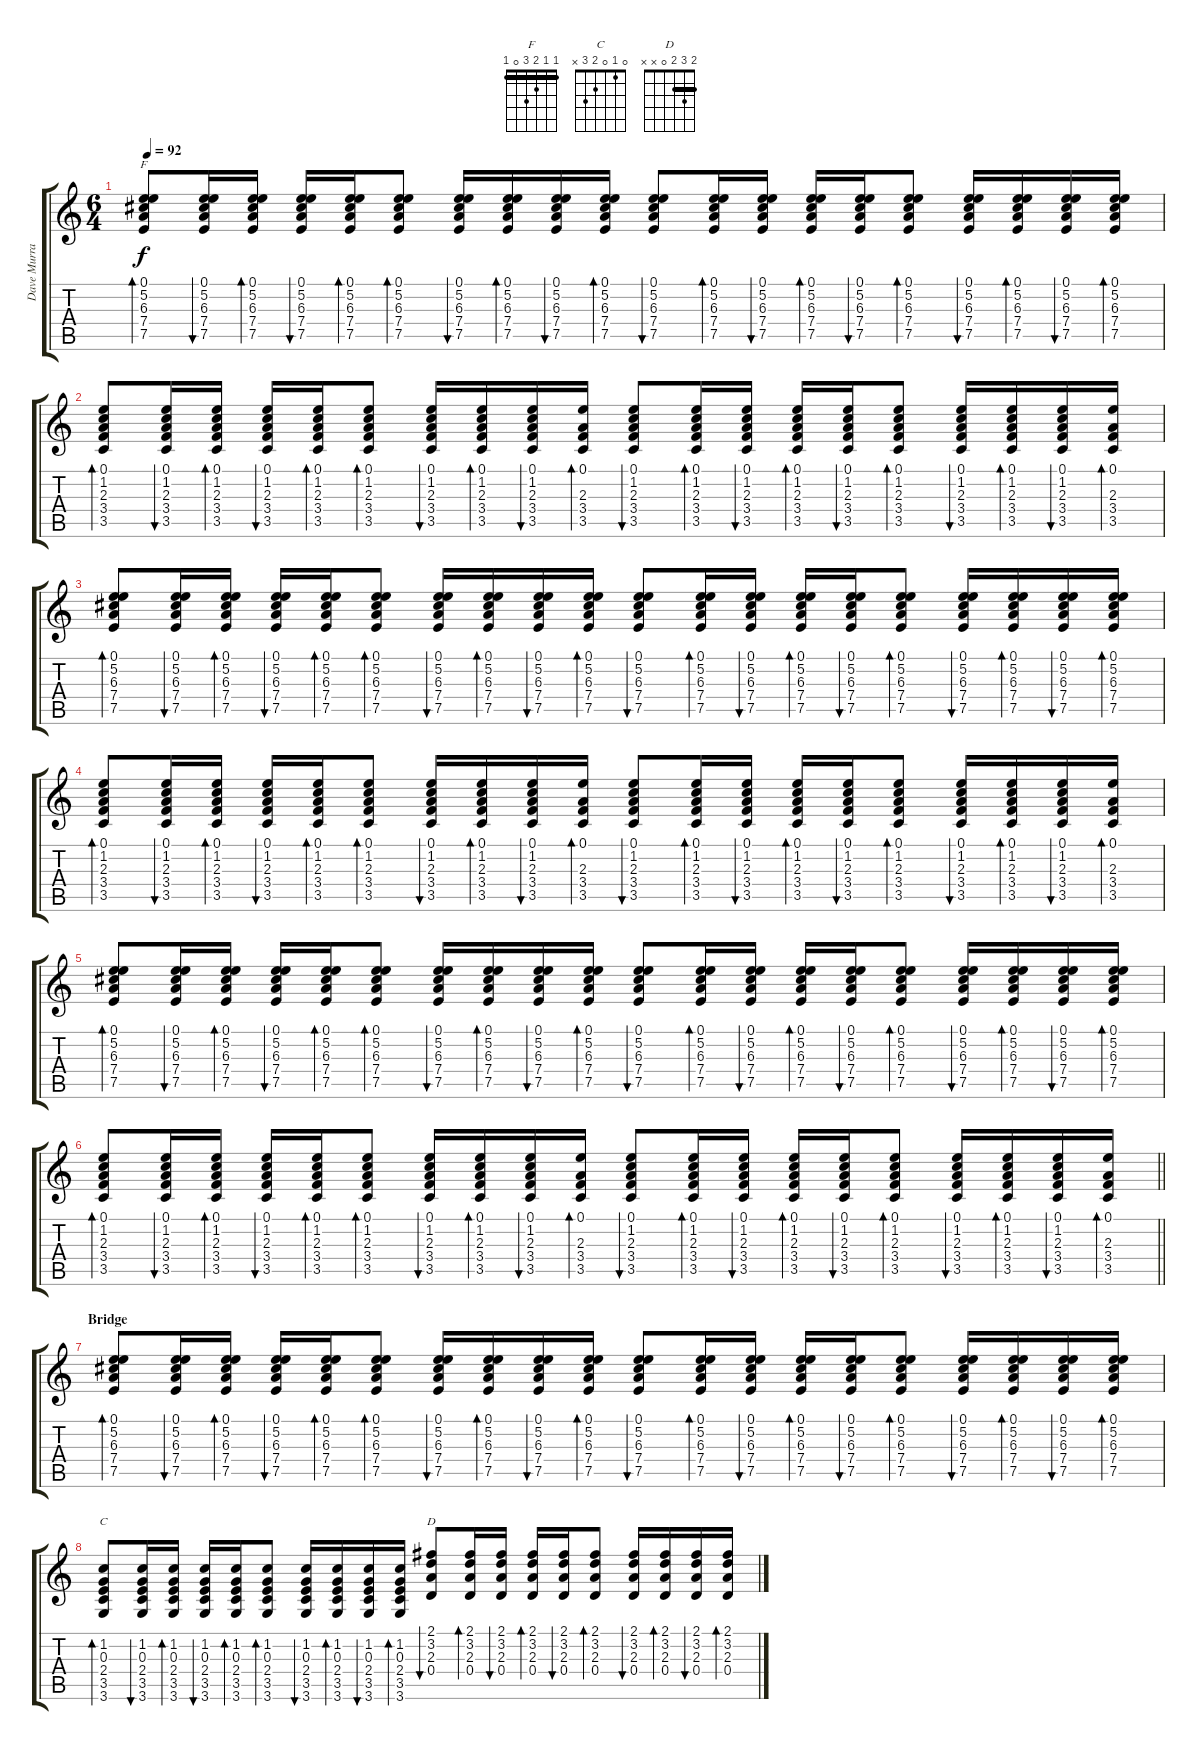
\track ("Dave Murray" "Dave Murra") {instrument acousticguitarsteel}
\staff {score tabs}
\tuning (E4 B3 G3 D3 A2 E2) {hide}
\chord ("F" 1 1 2 3 0 1) {barre 1}
\chord ("C" 0 1 0 2 3 x)
\chord ("D" 2 3 2 0 x x) {barre 2}
\ts (6 4)
\tempo 92
\clef g2
\ks c
(0.1 5.2 6.3 7.4 7.5).8{bd 60 ch "F" dy f} (0.1 5.2 6.3 7.4 7.5).16{bu 60} (0.1 5.2 6.3 7.4 7.5).16{bd 60} (0.1 5.2 6.3 7.4 7.5).16{bu 60} (0.1 5.2 6.3 7.4 7.5).16{bd 60} (0.1 5.2 6.3 7.4 7.5).8{bd 60} (0.1 5.2 6.3 7.4 7.5).16{bu 60} (0.1 5.2 6.3 7.4 7.5).16{bd 60} (0.1 5.2 6.3 7.4 7.5).16{bu 60} (0.1 5.2 6.3 7.4 7.5).16{bd 60} (0.1 5.2 6.3 7.4 7.5).8{bu 60} (0.1 5.2 6.3 7.4 7.5).16{bd 60} (0.1 5.2 6.3 7.4 7.5).16{bu 60} (0.1 5.2 6.3 7.4 7.5).16{bd 60} (0.1 5.2 6.3 7.4 7.5).16{bu 60} (0.1 5.2 6.3 7.4 7.5).8{bd 60} (0.1 5.2 6.3 7.4 7.5).16{bu 60} (0.1 5.2 6.3 7.4 7.5).16{bd 60} (0.1 5.2 6.3 7.4 7.5).16{bu 60} (0.1 5.2 6.3 7.4 7.5).16{bd 60} |
(0.1 1.2 2.3 3.4 3.5).8{bd 60} (0.1 1.2 2.3 3.4 3.5).16{bu 60} (0.1 1.2 2.3 3.4 3.5).16{bd 60} (0.1 1.2 2.3 3.4 3.5).16{bu 60} (0.1 1.2 2.3 3.4 3.5).16{bd 60} (0.1 1.2 2.3 3.4 3.5).8{bd 60} (0.1 1.2 2.3 3.4 3.5).16{bu 60} (0.1 1.2 2.3 3.4 3.5).16{bd 60} (0.1 1.2 2.3 3.4 3.5).16{bu 60} (0.1 2.3 3.4 3.5).16{bd 60} (0.1 1.2 2.3 3.4 3.5).8{bu 60} (0.1 1.2 2.3 3.4 3.5).16{bd 60} (0.1 1.2 2.3 3.4 3.5).16{bu 60} (0.1 1.2 2.3 3.4 3.5).16{bd 60} (0.1 1.2 2.3 3.4 3.5).16{bu 60} (0.1 1.2 2.3 3.4 3.5).8{bd 60} (0.1 1.2 2.3 3.4 3.5).16{bu 60} (0.1 1.2 2.3 3.4 3.5).16{bd 60} (0.1 1.2 2.3 3.4 3.5).16{bu 60} (0.1 2.3 3.4 3.5).16{bd 60} |
(0.1 5.2 6.3 7.4 7.5).8{bd 60} (0.1 5.2 6.3 7.4 7.5).16{bu 60} (0.1 5.2 6.3 7.4 7.5).16{bd 60} (0.1 5.2 6.3 7.4 7.5).16{bu 60} (0.1 5.2 6.3 7.4 7.5).16{bd 60} (0.1 5.2 6.3 7.4 7.5).8{bd 60} (0.1 5.2 6.3 7.4 7.5).16{bu 60} (0.1 5.2 6.3 7.4 7.5).16{bd 60} (0.1 5.2 6.3 7.4 7.5).16{bu 60} (0.1 5.2 6.3 7.4 7.5).16{bd 60} (0.1 5.2 6.3 7.4 7.5).8{bu 60} (0.1 5.2 6.3 7.4 7.5).16{bd 60} (0.1 5.2 6.3 7.4 7.5).16{bu 60} (0.1 5.2 6.3 7.4 7.5).16{bd 60} (0.1 5.2 6.3 7.4 7.5).16{bu 60} (0.1 5.2 6.3 7.4 7.5).8{bd 60} (0.1 5.2 6.3 7.4 7.5).16{bu 60} (0.1 5.2 6.3 7.4 7.5).16{bd 60} (0.1 5.2 6.3 7.4 7.5).16{bu 60} (0.1 5.2 6.3 7.4 7.5).16{bd 60} |
(0.1 1.2 2.3 3.4 3.5).8{bd 60} (0.1 1.2 2.3 3.4 3.5).16{bu 60} (0.1 1.2 2.3 3.4 3.5).16{bd 60} (0.1 1.2 2.3 3.4 3.5).16{bu 60} (0.1 1.2 2.3 3.4 3.5).16{bd 60} (0.1 1.2 2.3 3.4 3.5).8{bd 60} (0.1 1.2 2.3 3.4 3.5).16{bu 60} (0.1 1.2 2.3 3.4 3.5).16{bd 60} (0.1 1.2 2.3 3.4 3.5).16{bu 60} (0.1 2.3 3.4 3.5).16{bd 60} (0.1 1.2 2.3 3.4 3.5).8{bu 60} (0.1 1.2 2.3 3.4 3.5).16{bd 60} (0.1 1.2 2.3 3.4 3.5).16{bu 60} (0.1 1.2 2.3 3.4 3.5).16{bd 60} (0.1 1.2 2.3 3.4 3.5).16{bu 60} (0.1 1.2 2.3 3.4 3.5).8{bd 60} (0.1 1.2 2.3 3.4 3.5).16{bu 60} (0.1 1.2 2.3 3.4 3.5).16{bd 60} (0.1 1.2 2.3 3.4 3.5).16{bu 60} (0.1 2.3 3.4 3.5).16{bd 60} |
(0.1 5.2 6.3 7.4 7.5).8{bd 60} (0.1 5.2 6.3 7.4 7.5).16{bu 60} (0.1 5.2 6.3 7.4 7.5).16{bd 60} (0.1 5.2 6.3 7.4 7.5).16{bu 60} (0.1 5.2 6.3 7.4 7.5).16{bd 60} (0.1 5.2 6.3 7.4 7.5).8{bd 60} (0.1 5.2 6.3 7.4 7.5).16{bu 60} (0.1 5.2 6.3 7.4 7.5).16{bd 60} (0.1 5.2 6.3 7.4 7.5).16{bu 60} (0.1 5.2 6.3 7.4 7.5).16{bd 60} (0.1 5.2 6.3 7.4 7.5).8{bu 60} (0.1 5.2 6.3 7.4 7.5).16{bd 60} (0.1 5.2 6.3 7.4 7.5).16{bu 60} (0.1 5.2 6.3 7.4 7.5).16{bd 60} (0.1 5.2 6.3 7.4 7.5).16{bu 60} (0.1 5.2 6.3 7.4 7.5).8{bd 60} (0.1 5.2 6.3 7.4 7.5).16{bu 60} (0.1 5.2 6.3 7.4 7.5).16{bd 60} (0.1 5.2 6.3 7.4 7.5).16{bu 60} (0.1 5.2 6.3 7.4 7.5).16{bd 60} |
\barLineRight lightlight
(0.1 1.2 2.3 3.4 3.5).8{bd 60} (0.1 1.2 2.3 3.4 3.5).16{bu 60} (0.1 1.2 2.3 3.4 3.5).16{bd 60} (0.1 1.2 2.3 3.4 3.5).16{bu 60} (0.1 1.2 2.3 3.4 3.5).16{bd 60} (0.1 1.2 2.3 3.4 3.5).8{bd 60} (0.1 1.2 2.3 3.4 3.5).16{bu 60} (0.1 1.2 2.3 3.4 3.5).16{bd 60} (0.1 1.2 2.3 3.4 3.5).16{bu 60} (0.1 2.3 3.4 3.5).16{bd 60} (0.1 1.2 2.3 3.4 3.5).8{bu 60} (0.1 1.2 2.3 3.4 3.5).16{bd 60} (0.1 1.2 2.3 3.4 3.5).16{bu 60} (0.1 1.2 2.3 3.4 3.5).16{bd 60} (0.1 1.2 2.3 3.4 3.5).16{bu 60} (0.1 1.2 2.3 3.4 3.5).8{bd 60} (0.1 1.2 2.3 3.4 3.5).16{bu 60} (0.1 1.2 2.3 3.4 3.5).16{bd 60} (0.1 1.2 2.3 3.4 3.5).16{bu 60} (0.1 2.3 3.4 3.5).16{bd 60} |
\section ("" "Bridge")
(0.1 5.2 6.3 7.4 7.5).8{bd 60} (0.1 5.2 6.3 7.4 7.5).16{bu 60} (0.1 5.2 6.3 7.4 7.5).16{bd 60} (0.1 5.2 6.3 7.4 7.5).16{bu 60} (0.1 5.2 6.3 7.4 7.5).16{bd 60} (0.1 5.2 6.3 7.4 7.5).8{bd 60} (0.1 5.2 6.3 7.4 7.5).16{bu 60} (0.1 5.2 6.3 7.4 7.5).16{bd 60} (0.1 5.2 6.3 7.4 7.5).16{bu 60} (0.1 5.2 6.3 7.4 7.5).16{bd 60} (0.1 5.2 6.3 7.4 7.5).8{bu 60} (0.1 5.2 6.3 7.4 7.5).16{bd 60} (0.1 5.2 6.3 7.4 7.5).16{bu 60} (0.1 5.2 6.3 7.4 7.5).16{bd 60} (0.1 5.2 6.3 7.4 7.5).16{bu 60} (0.1 5.2 6.3 7.4 7.5).8{bd 60} (0.1 5.2 6.3 7.4 7.5).16{bu 60} (0.1 5.2 6.3 7.4 7.5).16{bd 60} (0.1 5.2 6.3 7.4 7.5).16{bu 60} (0.1 5.2 6.3 7.4 7.5).16{bd 60} |
(1.2 0.3 2.4 3.5 3.6).8{bd 60 ch "C"} (1.2 0.3 2.4 3.5 3.6).16{bu 60} (1.2 0.3 2.4 3.5 3.6).16{bd 60} (1.2 0.3 2.4 3.5 3.6).16{bu 60} (1.2 0.3 2.4 3.5 3.6).16{bd 60} (1.2 0.3 2.4 3.5 3.6).8{bd 60} (1.2 0.3 2.4 3.5 3.6).16{bu 60} (1.2 0.3 2.4 3.5 3.6).16{bd 60} (1.2 0.3 2.4 3.5 3.6).16{bu 60} (1.2 0.3 2.4 3.5 3.6).16{bd 60} (2.1 3.2 2.3 0.4).8{bu 60 ch "D"} (2.1 3.2 2.3 0.4).16{bd 60} (2.1 3.2 2.3 0.4).16{bu 60} (2.1 3.2 2.3 0.4).16{bd 60} (2.1 3.2 2.3 0.4).16{bu 60} (2.1 3.2 2.3 0.4).8{bd 60} (2.1 3.2 2.3 0.4).16{bu 60} (2.1 3.2 2.3 0.4).16{bd 60} (2.1 3.2 2.3 0.4).16{bu 60} (2.1 3.2 2.3 0.4).16{bd 60}
